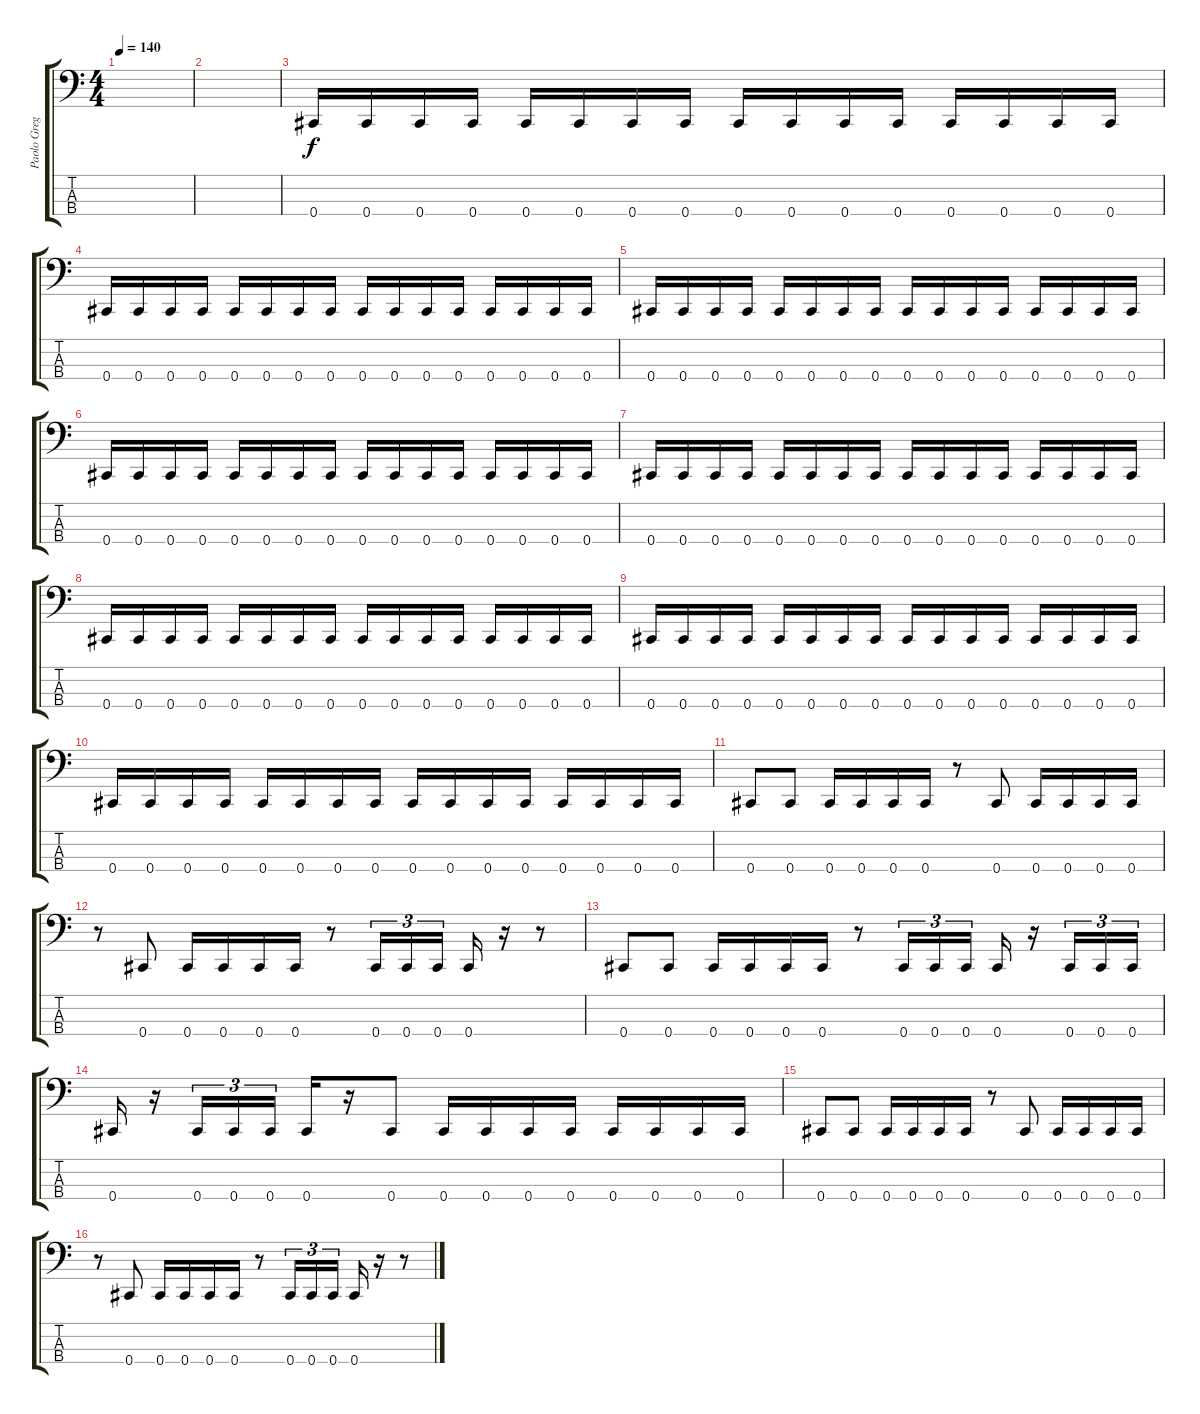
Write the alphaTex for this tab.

\track ("Paolo Gregoletto" "Paolo Greg") {instrument electricbassfinger}
\staff {score tabs}
\tuning (Gb2 Db2 Ab1 Db1) {hide}
\ts (4 4)
\tempo 140
\clef f4
\ks c
|
|
0.4.16 0.4.16 0.4.16 0.4.16 0.4.16 0.4.16 0.4.16 0.4.16 0.4.16 0.4.16 0.4.16 0.4.16 0.4.16 0.4.16 0.4.16 0.4.16 |
0.4.16 0.4.16 0.4.16 0.4.16 0.4.16 0.4.16 0.4.16 0.4.16 0.4.16 0.4.16 0.4.16 0.4.16 0.4.16 0.4.16 0.4.16 0.4.16 |
0.4.16 0.4.16 0.4.16 0.4.16 0.4.16 0.4.16 0.4.16 0.4.16 0.4.16 0.4.16 0.4.16 0.4.16 0.4.16 0.4.16 0.4.16 0.4.16 |
0.4.16 0.4.16 0.4.16 0.4.16 0.4.16 0.4.16 0.4.16 0.4.16 0.4.16 0.4.16 0.4.16 0.4.16 0.4.16 0.4.16 0.4.16 0.4.16 |
0.4.16 0.4.16 0.4.16 0.4.16 0.4.16 0.4.16 0.4.16 0.4.16 0.4.16 0.4.16 0.4.16 0.4.16 0.4.16 0.4.16 0.4.16 0.4.16 |
0.4.16 0.4.16 0.4.16 0.4.16 0.4.16 0.4.16 0.4.16 0.4.16 0.4.16 0.4.16 0.4.16 0.4.16 0.4.16 0.4.16 0.4.16 0.4.16 |
0.4.16 0.4.16 0.4.16 0.4.16 0.4.16 0.4.16 0.4.16 0.4.16 0.4.16 0.4.16 0.4.16 0.4.16 0.4.16 0.4.16 0.4.16 0.4.16 |
0.4.16 0.4.16 0.4.16 0.4.16 0.4.16 0.4.16 0.4.16 0.4.16 0.4.16 0.4.16 0.4.16 0.4.16 0.4.16 0.4.16 0.4.16 0.4.16 |
0.4.8 0.4.8 0.4.16 0.4.16 0.4.16 0.4.16 r.8 0.4.8 0.4.16 0.4.16 0.4.16 0.4.16 |
r.8 0.4.8 0.4.16 0.4.16 0.4.16 0.4.16 r.8 0.4.16{tu (3 2)} 0.4.16{tu (3 2)} 0.4.16{tu (3 2)} 0.4.16 r.16 r.8 |
0.4.8 0.4.8 0.4.16 0.4.16 0.4.16 0.4.16 r.8 0.4.16{tu (3 2)} 0.4.16{tu (3 2)} 0.4.16{tu (3 2)} 0.4.16 r.16 0.4.16{tu (3 2)} 0.4.16{tu (3 2)} 0.4.16{tu (3 2)} |
0.4.16 r.16 0.4.16{tu (3 2)} 0.4.16{tu (3 2)} 0.4.16{tu (3 2)} 0.4.16 r.16 0.4.8 0.4.16 0.4.16 0.4.16 0.4.16 0.4.16 0.4.16 0.4.16 0.4.16 |
0.4.8 0.4.8 0.4.16 0.4.16 0.4.16 0.4.16 r.8 0.4.8 0.4.16 0.4.16 0.4.16 0.4.16 |
r.8 0.4.8 0.4.16 0.4.16 0.4.16 0.4.16 r.8 0.4.16{tu (3 2)} 0.4.16{tu (3 2)} 0.4.16{tu (3 2)} 0.4.16 r.16 r.8
